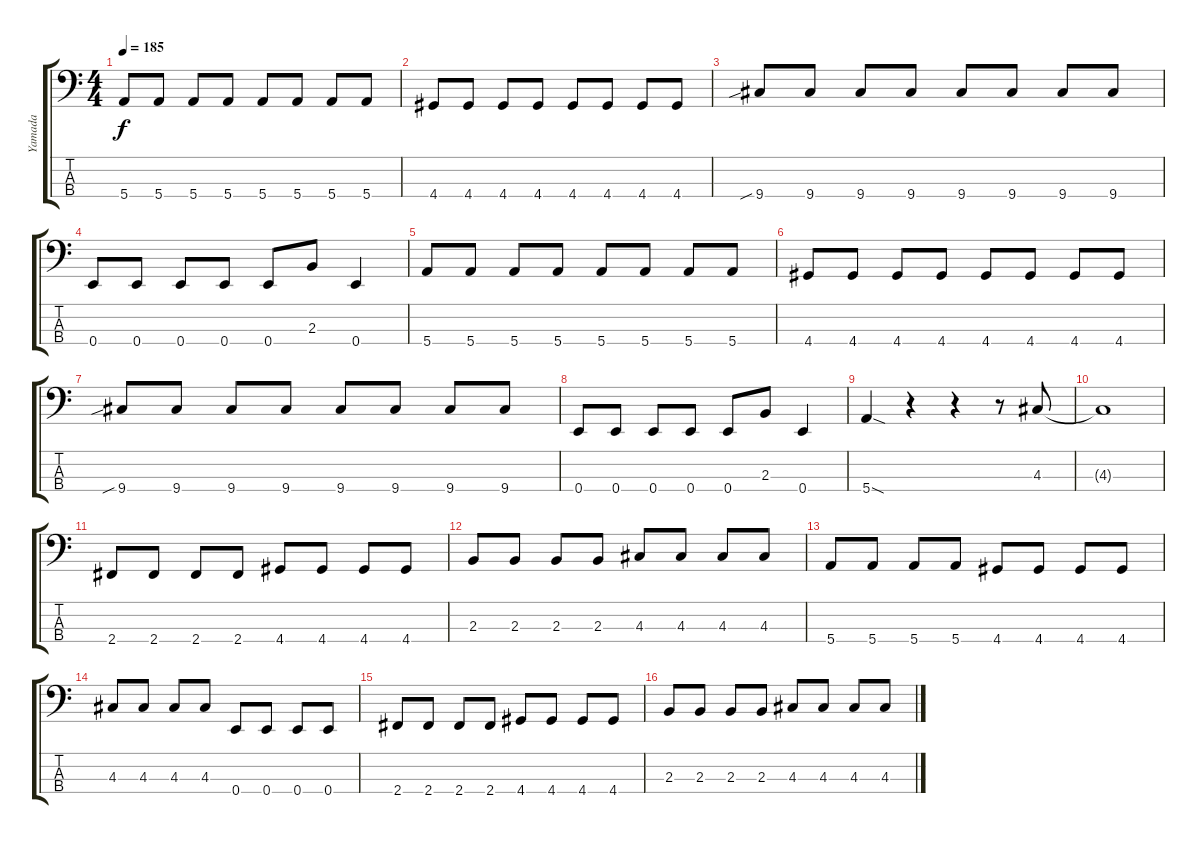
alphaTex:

\track ("Yamada" "Yamada") {instrument electricbasspick}
\staff {score tabs}
\tuning (G2 D2 A1 E1) {hide}
\ts (4 4)
\tempo 185
\clef f4
\ks c
5.4.8{dy f} 5.4.8 5.4.8 5.4.8 5.4.8 5.4.8 5.4.8 5.4.8 |
4.4.8 4.4.8 4.4.8 4.4.8 4.4.8 4.4.8 4.4.8 4.4.8 |
9.4{sib}.8 9.4.8 9.4.8 9.4.8 9.4.8 9.4.8 9.4.8 9.4.8 |
0.4.8 0.4.8 0.4.8 0.4.8 0.4.8 2.3.8 0.4.4 |
5.4.8 5.4.8 5.4.8 5.4.8 5.4.8 5.4.8 5.4.8 5.4.8 |
4.4.8 4.4.8 4.4.8 4.4.8 4.4.8 4.4.8 4.4.8 4.4.8 |
9.4{sib}.8 9.4.8 9.4.8 9.4.8 9.4.8 9.4.8 9.4.8 9.4.8 |
0.4.8 0.4.8 0.4.8 0.4.8 0.4.8 2.3.8 0.4.4 |
5.4{sod}.4 r.4 r.4 r.8 4.3.8 |
4.3{t}.1 |
2.4.8 2.4.8 2.4.8 2.4.8 4.4.8 4.4.8 4.4.8 4.4.8 |
2.3.8 2.3.8 2.3.8 2.3.8 4.3.8 4.3.8 4.3.8 4.3.8 |
5.4.8 5.4.8 5.4.8 5.4.8 4.4.8 4.4.8 4.4.8 4.4.8 |
4.3.8 4.3.8 4.3.8 4.3.8 0.4.8 0.4.8 0.4.8 0.4.8 |
2.4.8 2.4.8 2.4.8 2.4.8 4.4.8 4.4.8 4.4.8 4.4.8 |
2.3.8 2.3.8 2.3.8 2.3.8 4.3.8 4.3.8 4.3.8 4.3.8
